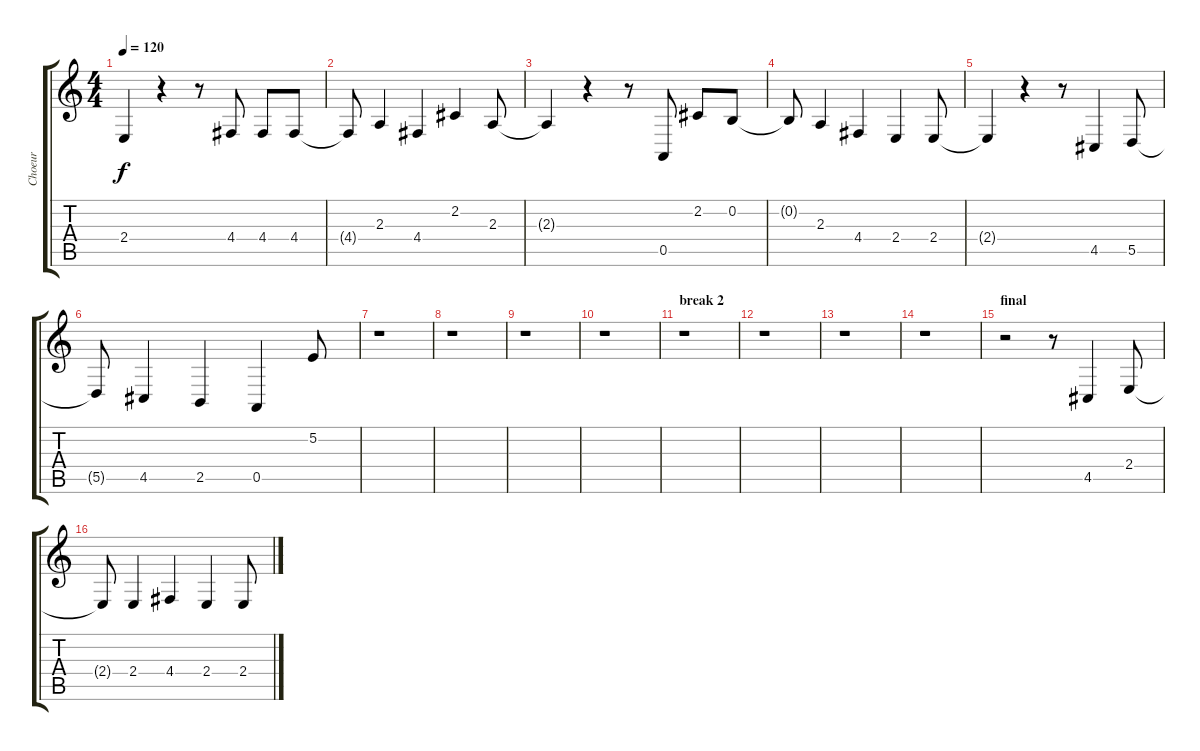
\track ("Choeur" "Choeur") {instrument harmonica}
\staff {score tabs}
\tuning (E4 B3 G3 D3 A2 E2) {hide}
\ts (4 4)
\tempo 120
\clef g2
\ks c
2.4{t}.4{dy f} r.4 r.8 4.4.8 4.4.8 4.4.8 |
4.4{t}.8 2.3.4 4.4.4 2.2.4 2.3.8 |
2.3{t}.4 r.4 r.8 0.5.8 2.2.8 0.2.8 |
0.2{t}.8 2.3.4 4.4.4 2.4.4 2.4.8 |
2.4{t}.4 r.4 r.8 4.5.4 5.5.8 |
5.5{t}.8 4.5.4 2.5.4 0.5.4 5.2.8 |
r.1 |
r.1 |
r.1 |
r.1 |
\section ("" "break 2")
r.1 |
r.1 |
r.1 |
r.1 |
\section ("" "final")
r.2 r.8 4.5.4 2.4.8 |
2.4{t}.8 2.4.4 4.4.4 2.4.4 2.4.8
